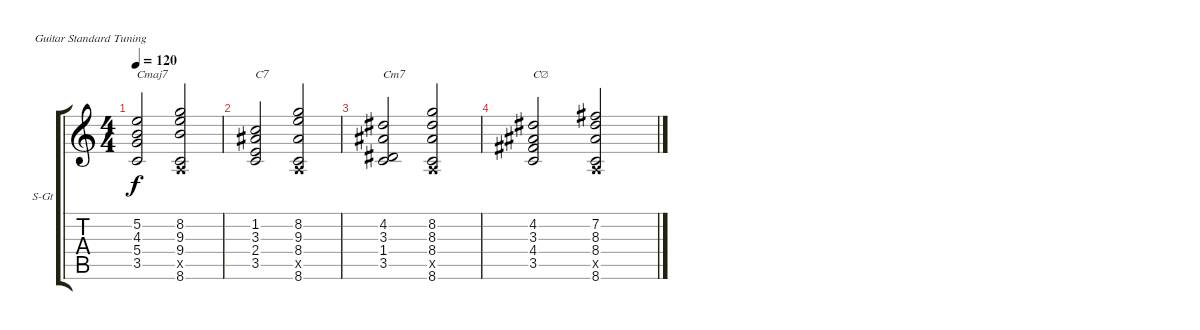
\defaultSystemsLayout 4
\bracketExtendMode groupsimilarinstruments
\firstSystemTrackNameOrientation horizontal
\otherSystemsTrackNameOrientation horizontal
\track ("Steel Guitar" "S-Gt") {instrument acousticguitarsteel}
\staff {score tabs}
\tuning (E4 B3 G3 D3 A2 E2)
\ts (4 4)
\tempo 120
\clef g2
\ks c
(3.5 5.2 4.3 5.4).2{txt "Cmaj7" dy f instrument acousticguitarsteel} (8.6 0.5{x} 9.4 9.3 8.2).2 |
(3.5 2.4 3.3 1.2).2{txt "C7"} (8.2 9.3 8.4 8.6 0.5{x}).2 |
(4.2 3.3 3.5 1.4).2{txt "Cm7"} (8.6 8.4 8.3 8.2 0.5{x}).2 |
(3.5 4.4 3.3 4.2).2{txt "C∅"} (8.6 8.4 8.3 7.2 0.5{x}).2
